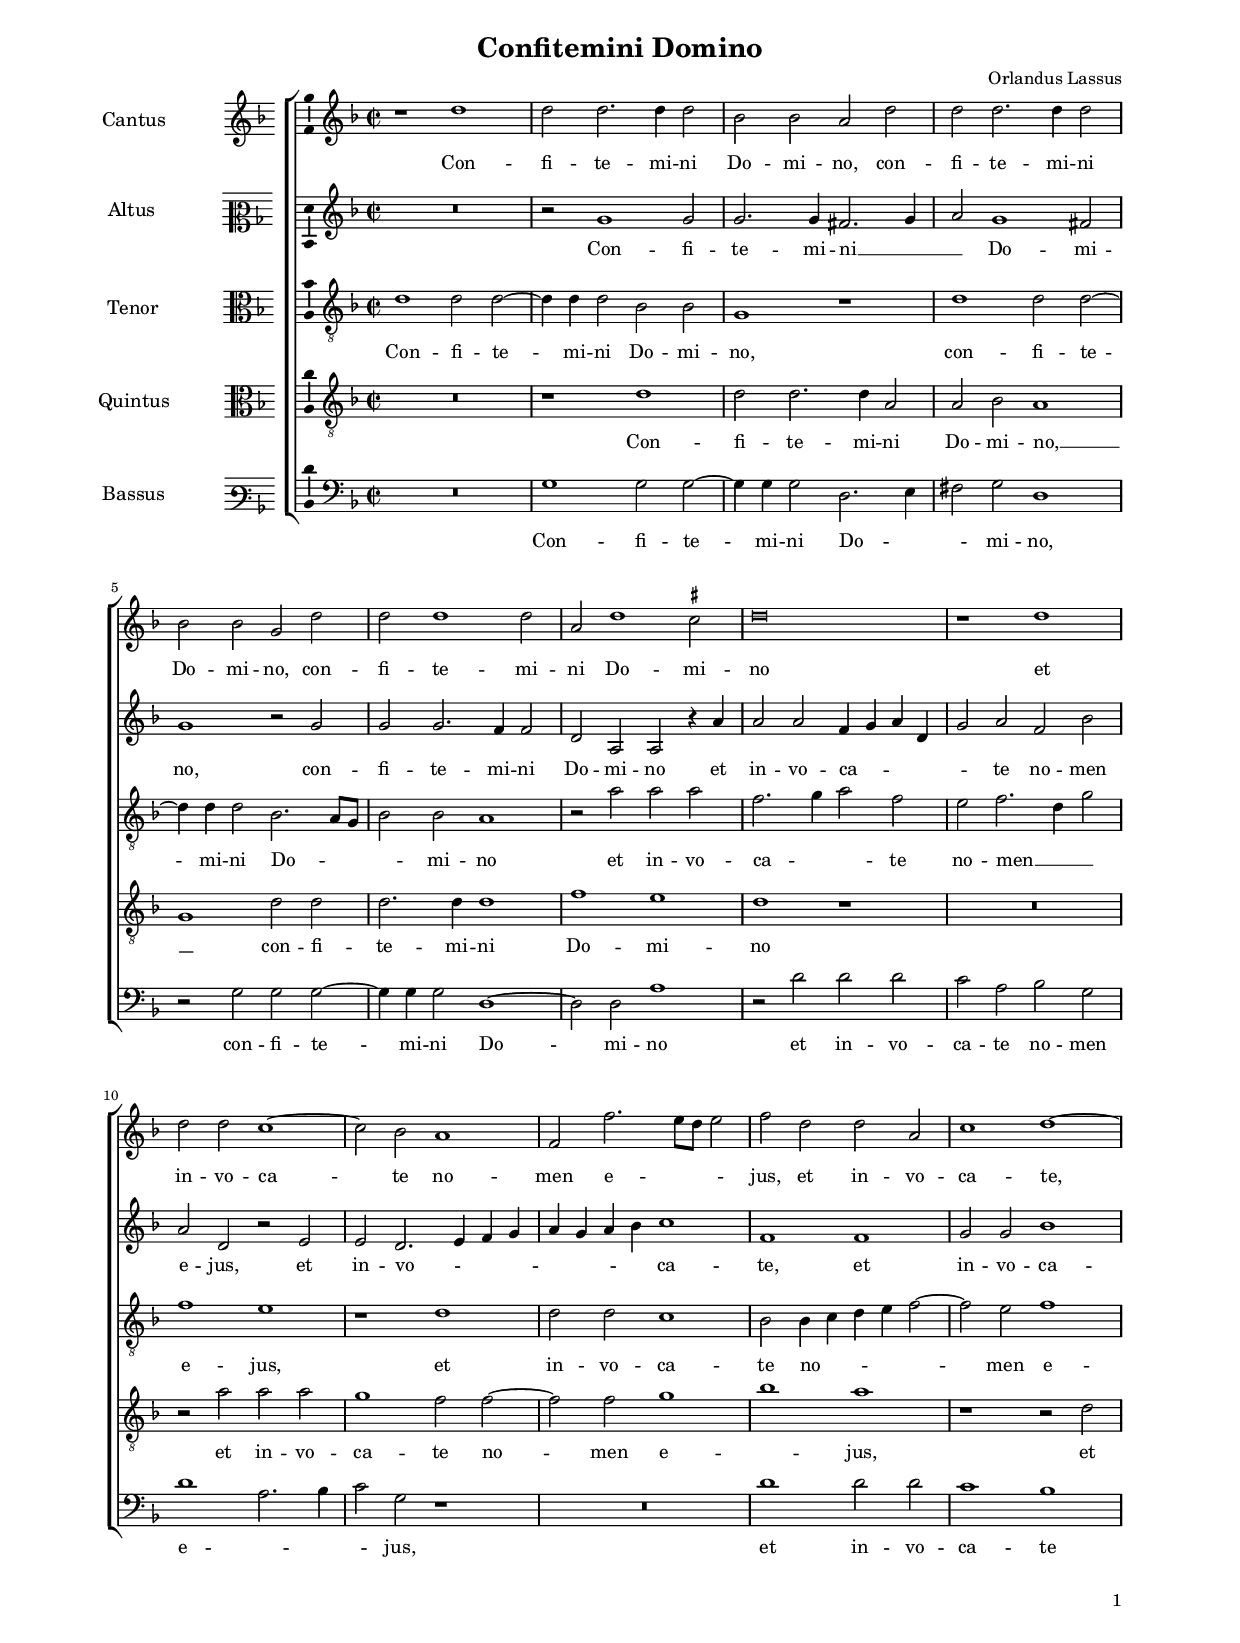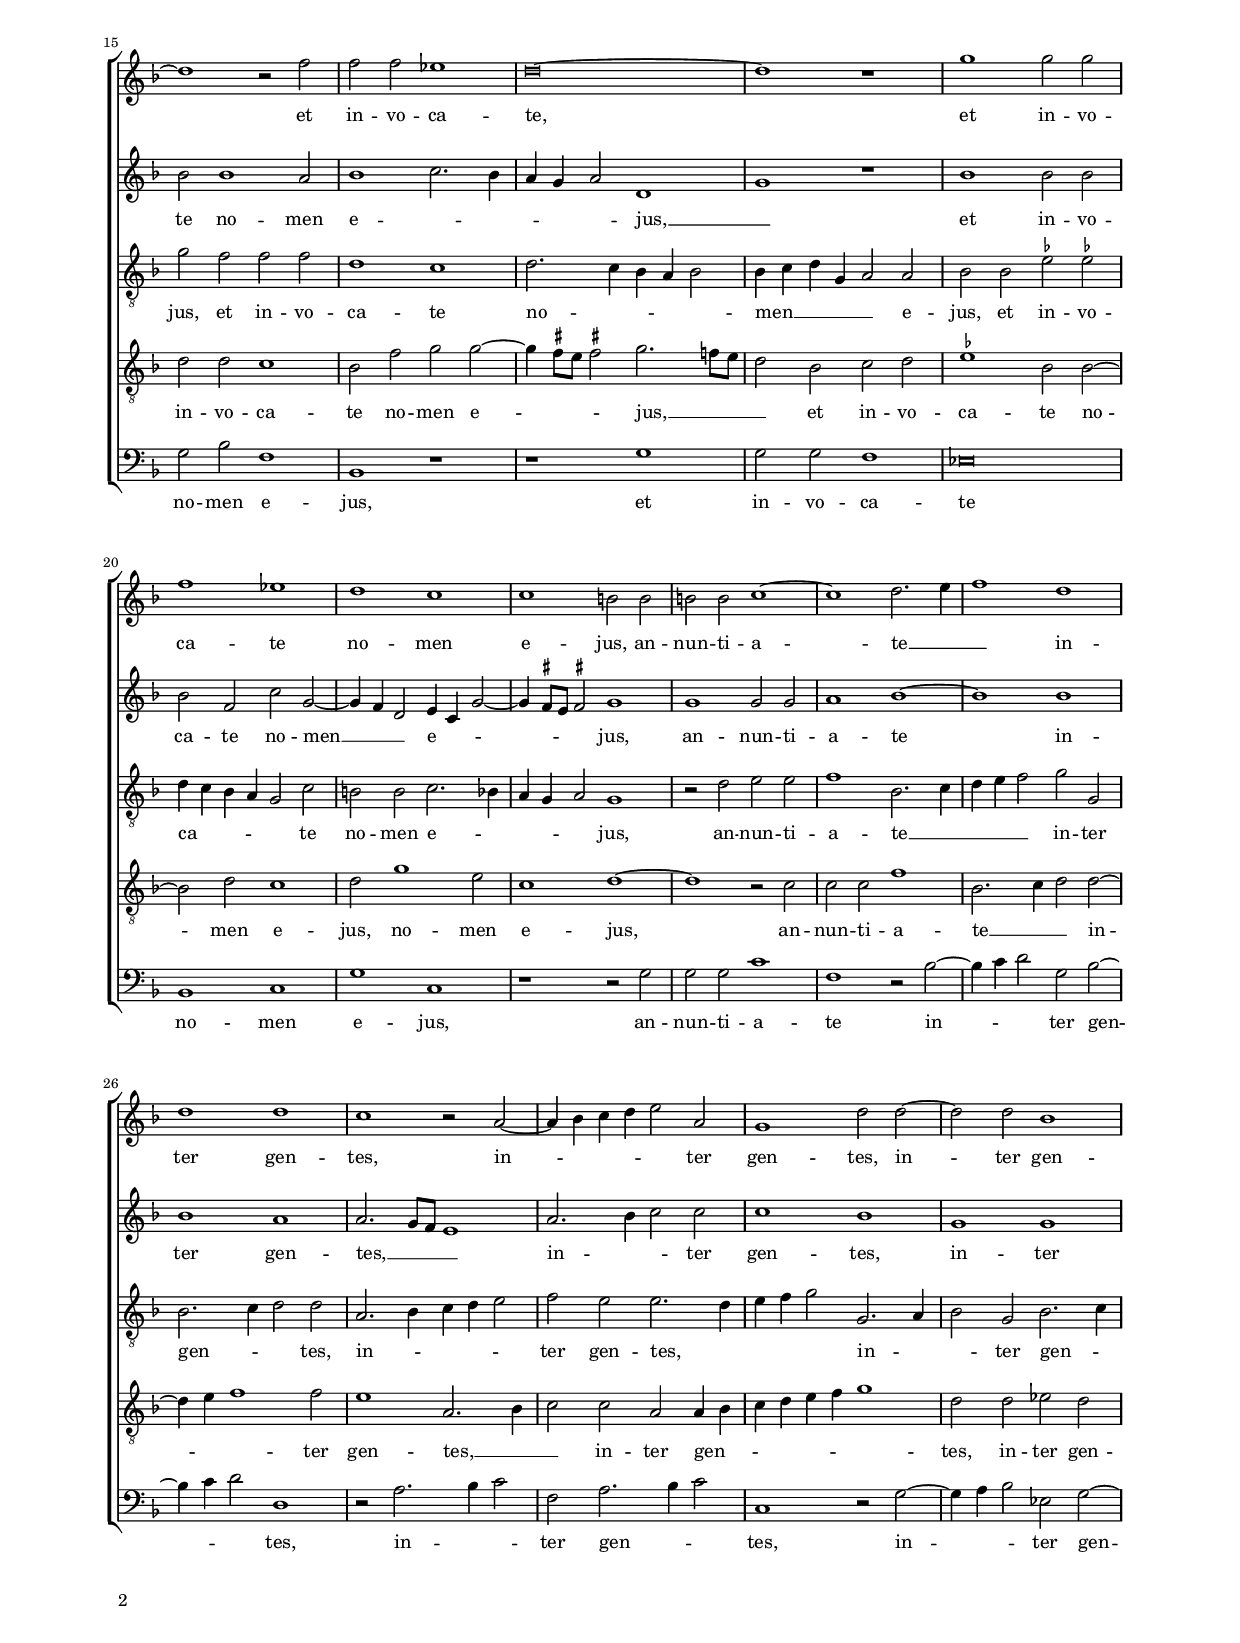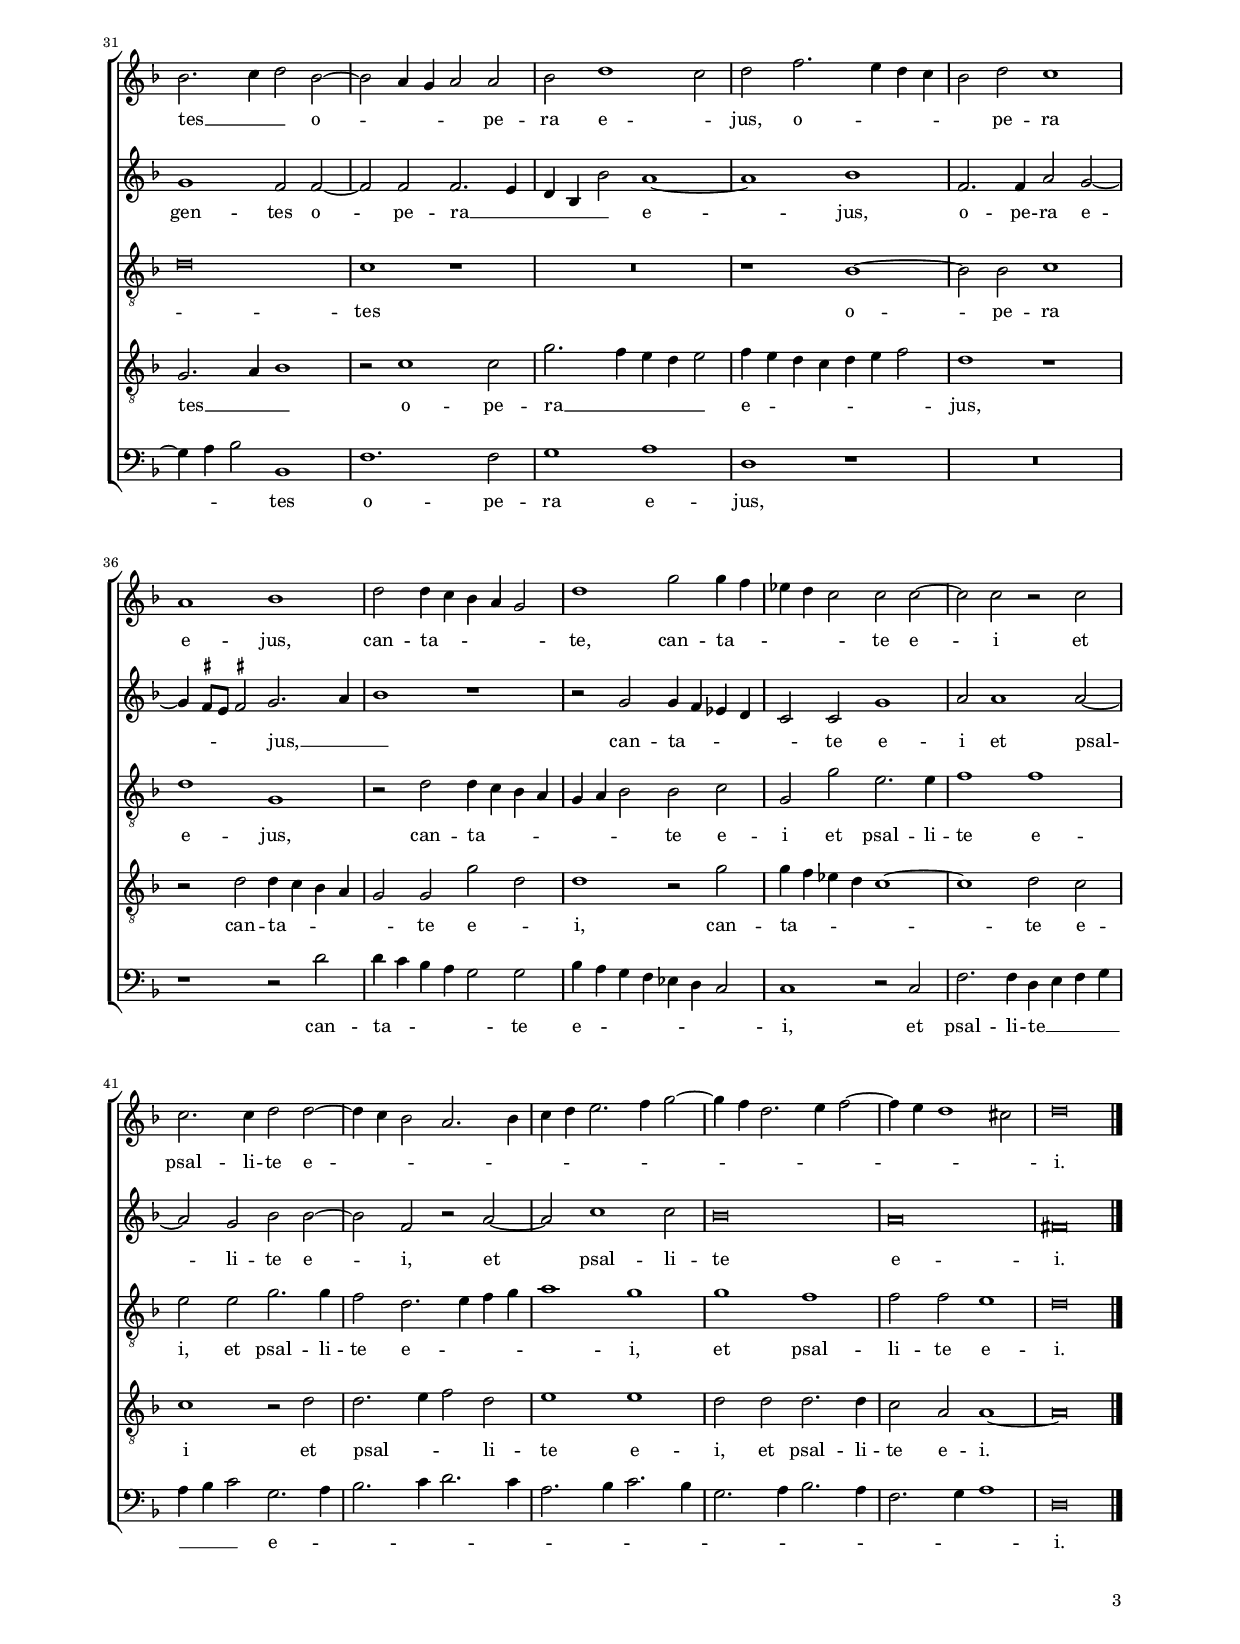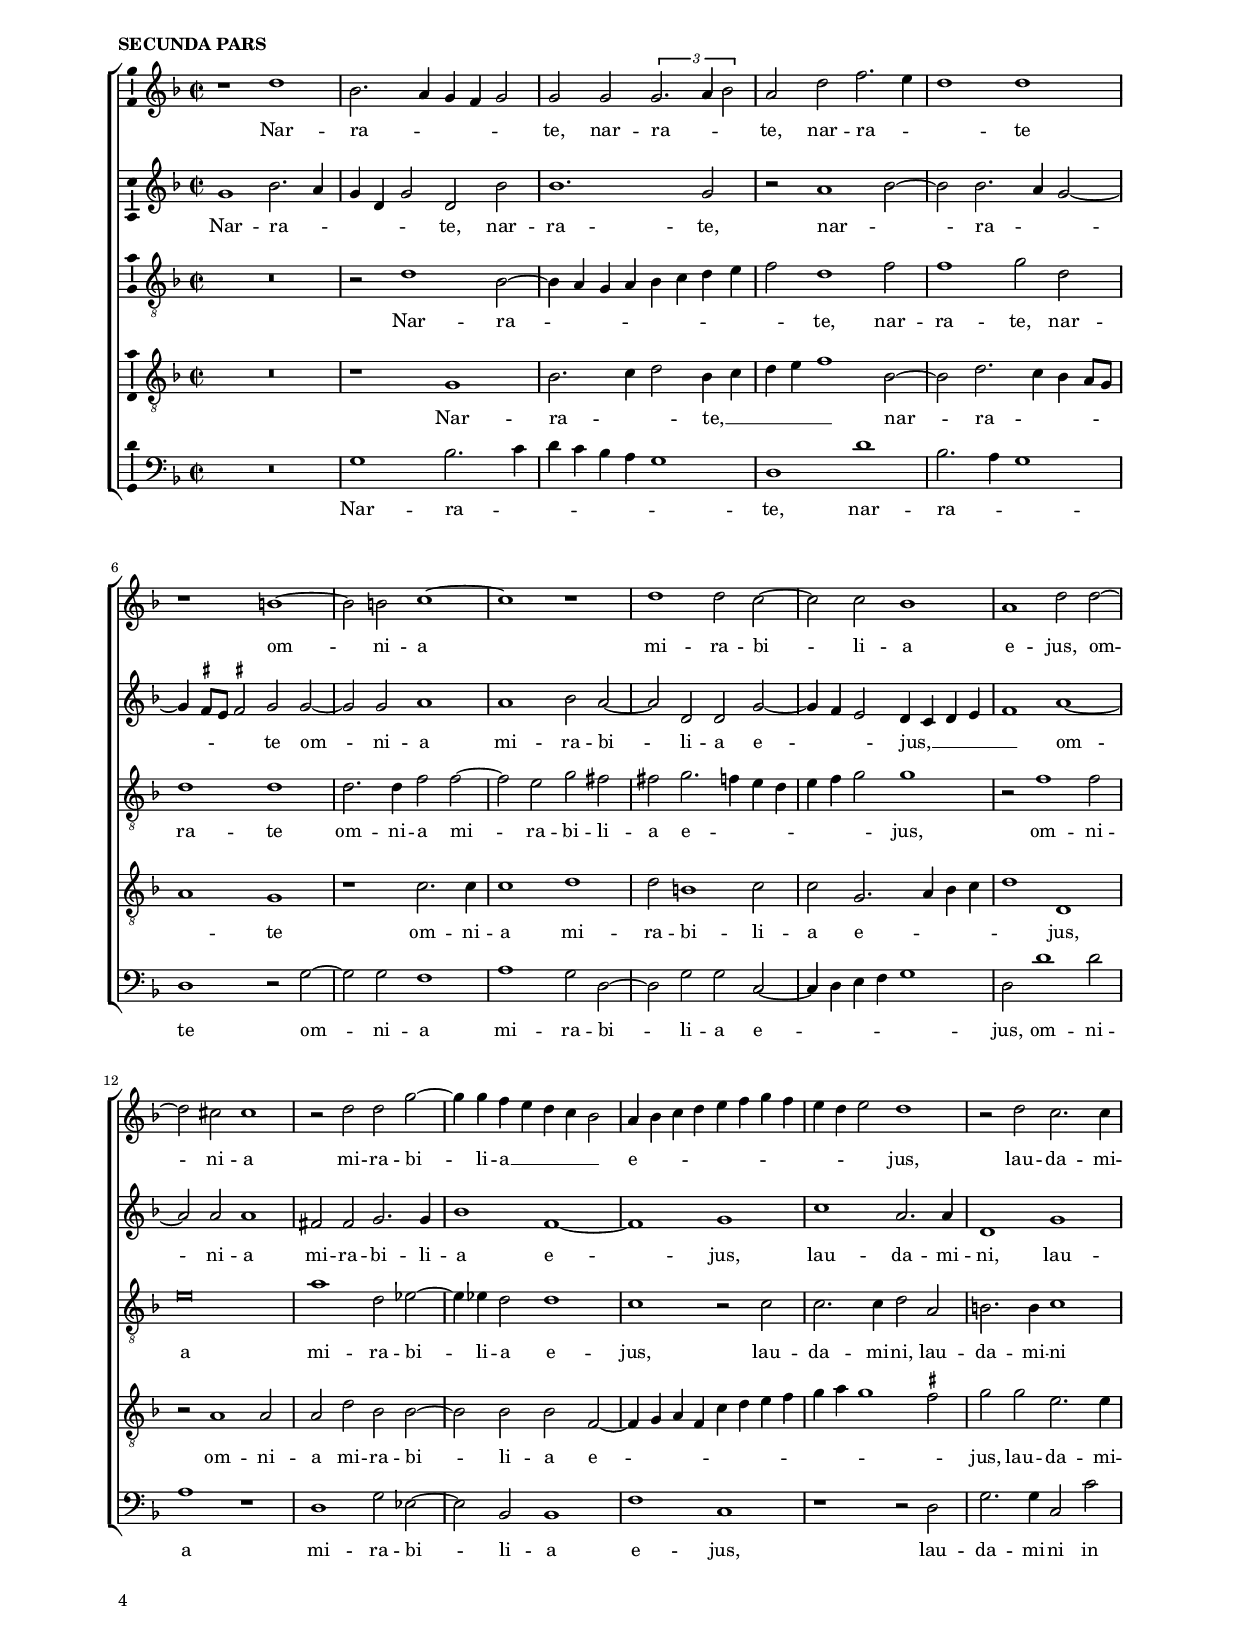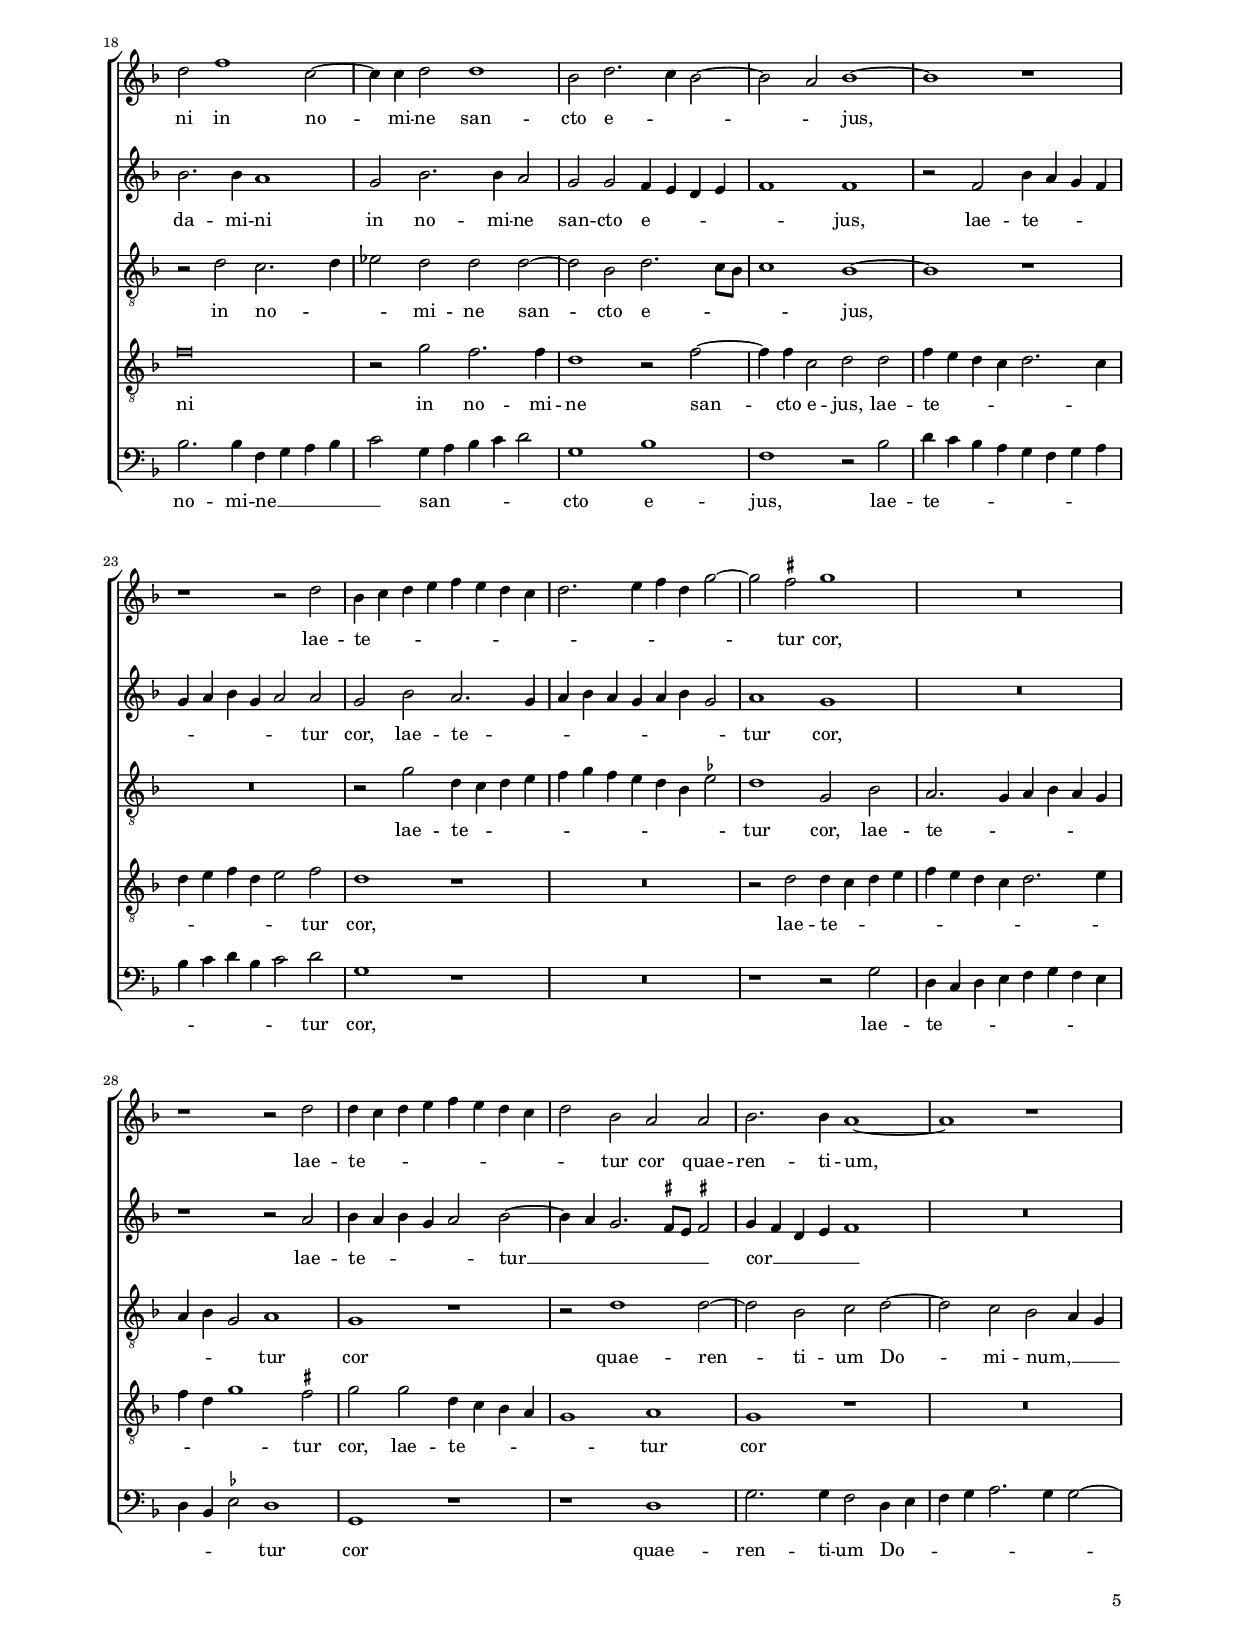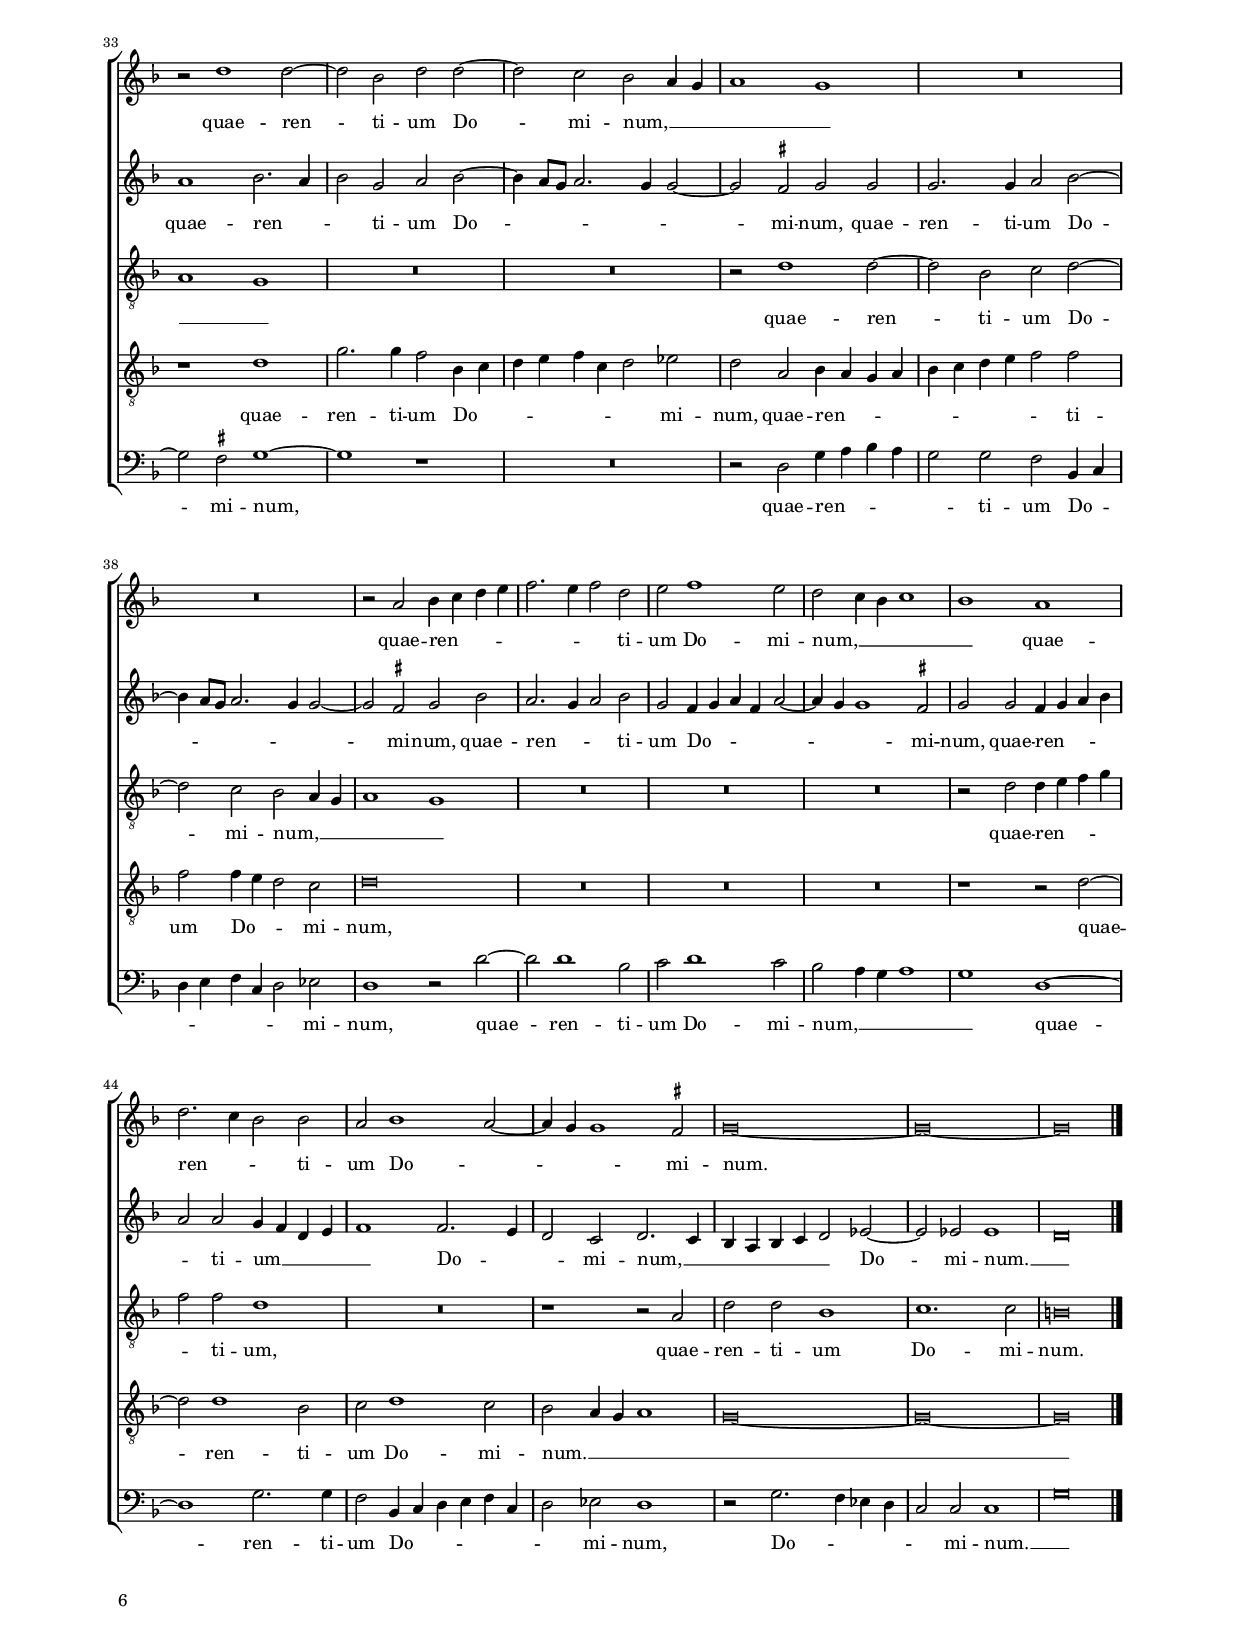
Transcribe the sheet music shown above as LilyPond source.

\header
{
  title="Confitemini Domino"
  composer="Orlandus Lassus"
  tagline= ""
}

\version "2.22.0"
\include "deutsch.ly"
#(set-global-staff-size 15)
#(ly:set-option 'point-and-click #f)

	
	ficta = { \once \set suggestAccidentals = ##t }
	
	forget = #(define-music-function (music) (ly:music?) #{
		\accidentalStyle forget
		$music
		\accidentalStyle default
		#})
    
    m = \melisma
    me = \melismaEnd


\paper
	{
	top-margin = 1.8 \cm
	bottom-margin = 1.2 \cm
	left-margin = 2 \cm
	right-margin = 2 \cm
	ragged-bottom = ##f
	ragged-last-bottom = ##t
	print-page-number = ##f
	score-system-spacing = #'((basic-distance . 16) (minimum-distance . 14) (padding . 5) (strechability . 150))
	system-system-spacing = #'((basic-distance . 16) (minimum-distance . 14) (padding . 5) (strechability . 150))
    oddFooterMarkup=\markup   \fill-line { "" \fromproperty #'page:page-number-string }
    evenFooterMarkup=\markup  \fill-line { \fromproperty #'page:page-number-string "" }
    last-bottom-spacing = #'((basic-distance . 12) (minimum-distance . 7) (padding . 4))
	systems-per-page = 3
    page-count = 6
%	min-systems-per-page = 3
	}

global = {
	\key f \major
	\time 2/2 \set Score.measureLength = #(ly:make-moment 2/1)
	\skip 1*2*46 \bar "|."
	}
	

incipitcantus = \markup { \score {
	{
	\set Staff.instrumentName = \markup { \fontsize #1 "Cantus" }
	\key f \major
	\clef violin
	s4 \bar ""
	}
	\layout  {
	raggedright = ##t
	line-width = 2\cm
	\context { \Staff \remove Time_signature_engraver }
	}} \hspace #1 }
      
      
incipitaltus = \markup { \score {
	{
	\set Staff.instrumentName = \markup { \fontsize #1 "Altus" }
	\key f \major
	\clef mezzosoprano
	s4 \bar ""
	}
	\layout  {
	raggedright = ##t
	line-width = 2\cm
	\context { \Staff \remove Time_signature_engraver }
	}} \hspace #1 }


incipittenor = \markup { \score {
	{
	\set Staff.instrumentName = \markup { \fontsize #1 "Tenor" }
	\key f \major
	\clef alto
	s4 \bar ""
	}
	\layout  {
	raggedright = ##t
	line-width = 2\cm
	\context { \Staff \remove Time_signature_engraver }
	}} \hspace #1 }
      
      
incipitquintus = \markup { \score {
	{
	\set Staff.instrumentName = \markup { \fontsize #1 "Quintus" }
	\key f \major
	\clef alto
	s4 \bar ""
	}
	\layout  {
	raggedright = ##t
	line-width = 2\cm
	\context { \Staff \remove Time_signature_engraver }
	}} \hspace #1 }
      
      
incipitbassus = \markup { \score {
	{
	\set Staff.instrumentName = \markup { \fontsize #1 "Bassus" }
	\key f \major
	\clef varbaritone
	s4 \bar ""
	}
	\layout  {
	raggedright = ##t
	line-width = 2\cm
	\context { \Staff \remove Time_signature_engraver }
	}} \hspace #1 }


cantus =  \relative c''
	{
	r1 d
	d2 d2. d4 d2
	b2 b a d
	d2 d2. d4 d2
%5
	b2 b g d' |
	d2 d1 d2
	a2 d1 \ficta cis2
	d\breve
	r1 d
%10
	d2 d c1~
	c2 b a1
	f2 f'2. \m e8 d e2 \me
	f2 d d a
	c1 d~
%15
	d1 r2 f |
	f2 f es1
	d\breve~
	d1 r
	g1 g2 g
%20
	f1 es |
	d1 c
	c1 h2 h
	h2 h c1~
	c1 d2. \m e4
%25
	f1 \me d |
	d1 d
	c1 r2 a~
	a4 \m b c d e2 \me a,
	g1 d'2 d~
%30
	d2 d b1 |
	b2. \m c4 d2 \me b~
	b2 \m a4 g a2 \me a
	b2 d1 \m c2 \me
	d2 f2. \m e4 d c
%35
	b2 \me d c1 |
	a1 b
	d2 d4 \m c b a g2 \me
	d'1 g2 g4 \m f
	es4 d c2 \me c c~
%40
	c2 c r c |
	c2. c4 d2 d~
	d4 \m c b2 a2. b4
	c4 d e2. f4 g2~
	g4 f d2. e4 f2~
%45
	f4 e d1 cis2 \me |
	d\breve |
	}
	

altus = \relative c'
    {
	R\breve
	r2 g'1 g2
	g2. g4 fis2. \m g4
	a2 \me g1 fis2
%5
	g1 r2 g |
	g2 g2. f4 f2
	d2 a a r4 a'
	a2 a f4 \m g a d,
	g2 \me a f b
%10
	a2 d, r e |
	e2 d2. \m e4 f g
	a4 g a b \me c1
	f,1 f
	g2 g b1
%15
	b2 b1 a2 |
	b1 \m c2. b4
	a4 g a2 \me d,1 \m
	g1 \me r
	b1 b2 b
%20
	b2 f c' g~ |
	g4 \m f d2 \me e4 \m c g'2~
	g4 \ficta fis8 e \ficta fis!2 \me g1
	g1 g2 g
	a1 b~
%25
	b1 b |
	b1 a
	a2. \m g8 f e1 \me
	a2. \m b4 c2 \me c
	c1 b
%30
	g1 g |
	g1 f2 f~
	f2 f f2. \m e4
	d4 b b'2 \me a1~
	a1 b
%35
	f2. f4 a2 g~ |
	g4 \m \ficta fis8 e \ficta fis!2 \me g2. \m a4
	b1 \me r
	r2 g g4 \m f es d
	c2 \me c g'1
%40
	a2 a1 a2~ |
	a2 g b b~
	b2 f r a~
	a2 c1 c2
	b\breve
%45
	a\breve |
	fis\breve |
	}


tenor = \relative c'
	{
	d1 d2 d~
	d4 d d2 b b
	g1 r
	d'1 d2 d~
%5
	d4 d d2 b2. \m a8 g |
	b2 \me b a1
	r2 a' a a
	f2. \m g4 a2 \me f
	e2 f2. \m d4 g2 \me
%10
	f1 e |
	r1 d
	d2 d c1
	b2 b4 \m c d e f2~
	f2 \me e f1
%15
	g2 f f f |
	d1 c
	d2. \m c4 b a b2 \me
	b4 \m c d g, a2 \me a
	b2 b \ficta es \ficta es!
%20
	d4 \m c b a g2 \me c |
	h2 h c2. \m b4
	a4 g a2 \me g1
	r2 d' e e
	f1 b,2. \m c4
%25
	d4 e f2 \me g g, |
	b2. \m c4 d2 \me d
	a2. \m b4 c d e2 \me
	f2 e e2. \m d4
	e4 f g2 \me g,2. \m a4
%30
	b2 \me g b2. \m c4 |
	d\breve \me
	c1 r
	R\breve
	r1 b~
%35
	b2 b c1 |
	d1 g,
	r2 d' d4 \m c b a
	g4 a b2 \me b c
	g2 g' e2. e4
%40
	f1 f |
	e2 e g2. g4
	f2 d2. \m e4 f g
	a1 \me g
	g1 f
%45
	f2 f e1 |
	d\breve |
	}


quintus = \relative c'
	{
	R\breve
	r1 d
	d2 d2. d4 a2
	a2 b a1 \m
%5
	g1 \me d'2 d |
	d2. d4 d1
	f1 e
	d1 r
	R\breve
%10
	r2 a' a a |
	g1 f2 f~
	f f g1 \m
	b1 \me a
	r1 r2 d,
%15
	d2 d c1 |
	b2 f' g g~
	g4 \m \ficta fis8 e \ficta fis!2 \me g2. \m f8 e
	d2 \me b c d
	\ficta es1 b2 b~
%20
	b2 d c1 |
	d2 g1 e2
	c1 d~
	d1 r2 c
	c2 c f1
%25
	b,2. \m c4 d2 \me d~ |
	d4 \m e f1 \me f2
	e1 a,2. \m b4
	c2 \me c a a4 \m b
	c4 d e f g1 \me
%30
	d2 d es d |
	g,2. \m a4 b1 \me
	r2 c1 c2
	g'2. \m f4 e d e2 \me
	f4 \m e d c d e f2 \me
%35
	d1 r |
	r2 d2 d4 \m c b a
	g2 \me g g' \m d \me 
	d1 r2 g
	g4 \m f es d c1~
%40
	c1 \me d2 c |
	c1 r2 d
	d2. \m e4 f2 \me d
	e1 e
	d2 d d2. d4
%45
	c2 a a1~ |
	a\breve |
	}


bassus = \relative c
	{
	R\breve
	g'1 g2 g~
	g4 g g2 d2. \m e4
	fis2 \me g d1
%5
	r2 g g g~ |
	g4 g g2 d1~
	d2 d a'1
	r2 d d d
	c2 a b g
%10
	d'1 \m a2. b4 |
	c2 \me g r1
	R\breve
	d'1 d2 d
	c1 b
%15
	g2 b f1 |
	b,1 r
	r1 g'
	g2 g f1
	es\breve
%20
	b1 c |
	g'1 c,
	r1 r2 g'
	g2 g c1
	f,1 r2 b~
%25
	b4 \m c d2 \me g, b~ |
	b4 \m c d2 \me d,1
	r2 a'2. \m b4 c2 \me
	f,2 a2. \m b4 c2 \me
	c,1 r2 g'~
%30
	g4 \m a b2 \me es,2 g~ |
	g4 \m a b2 \me b,1
	f'1. f2
	g1 a
	d,1 r
%35
	R\breve |
	r1 r2 d'
	d4 \m c b a g2 \me g
	b4 \m a g f es d c2 \me
	c1 r2 c
%40
	f2. f4 d \m e f g |
	a4 b c2 \me g2. \m a4
	b2. c4 d2. c4
	a2. b4 c2. b4
	g2. a4 b2. a4
%45
	f2. g4 a1 \me |
	d,\breve |
	}
	
lyricscantus = \lyricmode {
	Con -- fi -- te -- mi -- ni Do -- mi -- no,
	con -- fi -- te -- mi -- ni Do -- mi -- no,
	con -- fi -- te -- mi -- ni Do -- mi -- no
	et in -- vo -- ca -- te no -- men e -- jus,
	et in -- vo -- ca -- te,
	et in -- vo -- ca -- te,
	et in -- vo -- ca -- te no -- men e -- jus,
	an -- nun -- ti -- a -- te __ in -- ter gen -- tes,
	in -- ter gen -- tes,
	in -- ter gen -- tes __
	o -- pe -- ra e -- jus,
	o -- pe -- ra e -- jus,
	can -- ta -- te,
	can -- ta -- te e -- i et psal -- li -- te e -- i.
	}
	
	
lyricsaltus = \lyricmode {
	Con -- fi -- te -- mi -- ni __ Do -- mi -- no,
	con -- fi -- te -- mi -- ni Do -- mi -- no
	et in -- vo -- ca -- te no -- men e -- jus,
	et in -- vo -- ca -- te,
	et in -- vo -- ca -- te no -- men e -- jus, __
	et in -- vo -- ca -- te no -- men __ e -- jus,
	an -- nun -- ti -- a -- te in -- ter gen -- tes, __
	in -- ter gen -- tes,
	in -- ter gen -- tes
	o -- pe -- ra __ e -- jus,
	o -- pe -- ra e -- jus, __
	can -- ta -- te e -- i et psal -- li -- te e -- i,
	et psal -- li -- te e -- i.
	}
	

lyricstenor = \lyricmode {
	Con -- fi -- te -- mi -- ni Do -- mi -- no,
	con -- fi -- te -- mi -- ni Do -- mi -- no
	et in -- vo -- ca -- te no -- men __ e -- jus,
	et in -- vo -- ca -- te no -- men e -- jus,
	et in -- vo -- ca -- te no -- men __ e -- jus,
	et in -- vo -- ca -- te no -- men e -- jus,
	an -- nun -- ti -- a -- te __ in -- ter gen -- tes,
	in -- ter gen -- tes,
	in -- ter gen -- tes
	o -- pe -- ra e -- jus,
	can -- ta -- te e -- i et psal -- li -- te e -- i,
	et psal -- li -- te e -- i,
	et psal -- li -- te e -- i.
	}

	
lyricsquintus = \lyricmode {
	Con -- fi -- te -- mi -- ni Do -- mi -- no, __
	con -- fi -- te -- mi -- ni Do -- mi -- no
	et in -- vo -- ca -- te no -- men e -- jus,
	et in -- vo -- ca -- te no -- men e -- jus, __
	et in -- vo -- ca -- te no -- men e -- jus,
	no -- men e -- jus,
	an -- nun -- ti -- a -- te __ in -- ter gen -- tes, __
	in -- ter gen -- tes,
	in -- ter gen -- tes __
	o -- pe -- ra __ e -- jus,
	can -- ta -- te e -- i,
	can -- ta -- te e -- i et psal -- li -- te e -- i,
	et psal -- li -- te e -- i.
	}
	
	
lyricsbassus = \lyricmode {
	Con -- fi -- te -- mi -- ni Do -- mi -- no,
	con -- fi -- te -- mi -- ni Do -- mi -- no	
	et in -- vo -- ca -- te no -- men e -- jus,
	et in -- vo -- ca -- te no -- men e -- jus,
	et in -- vo -- ca -- te no -- men e -- jus,
	an -- nun -- ti -- a -- te in -- ter gen -- tes,
	in -- ter gen -- tes,
	in -- ter gen -- tes
	o -- pe -- ra e -- jus,
	can -- ta -- te e -- i,
	et psal -- li -- te __ e -- i.
	}
	

\score
{   \transpose c c {
	\new ChoirStaff \with { \override StaffGrouper.staff-staff-spacing.basic-distance = #12 }
	<<
	
	\new Staff << \global
	\new Voice="v1" {
		\set Staff.instrumentName=\incipitcantus
		\set Staff.midiInstrument = "reed organ"
		\clef "treble"
		\cantus }
	\new Lyrics \lyricsto "v1" {\lyricscantus }
	>>

	
	\new Staff << \global
	\new Voice="v2" {
		\set Staff.instrumentName=\incipitaltus
		\set Staff.midiInstrument = "reed organ"
		\clef "treble" 
		\altus}
	\new Lyrics \lyricsto "v2" {\lyricsaltus }
	>>

	
	\new Staff << \global
	\new Voice="v3" {
		\set Staff.instrumentName=\incipittenor
		\set Staff.midiInstrument = "reed organ"
		\clef "G_8"
		\tenor }
	\new Lyrics \lyricsto "v3" {\lyricstenor }
	>>
	
	
	\new Staff << \global
	\new Voice="v5" {
		\set Staff.instrumentName=\incipitquintus
		\set Staff.midiInstrument = "reed organ"
		\clef "G_8"
		\quintus}
	\new Lyrics \lyricsto "v5" {\lyricsquintus }
	>>
	
	
	\new Staff << \global
	\new Voice="v4" {
		\set Staff.instrumentName=\incipitbassus
		\set Staff.midiInstrument = "reed organ"
		\clef "bass" 
		\bassus }
	\new Lyrics \lyricsto "v4" {\lyricsbassus}
	>>
	
	>>
    } % transpose
		
\layout
	{
	indent = 3 \cm
	\context { \Staff \override TimeSignature.break-visibility = #end-of-line-invisible }
	\context { \Lyrics \override VerticalAxisGroup.nonstaff-relatedstaff-spacing.padding = #1.4 }
%	\context { \Lyrics \override LyricText.font-size = #1 }
	\context { \Staff \consists "Ambitus_engraver" }
	\context { \Score \override BarNumber.padding = #2 }
	\context { \Voice \override NoteHead.style = #'baroque }
	}
	

\midi
	{
    	\tempo 2 = 90
	}
	
}

%%%%%%%%%%%%%%%%%%%%  PARS SECUNDA


global = {
	\key f \major
	\time 2/2 \set Score.measureLength = #(ly:make-moment 2/1)
	\skip 1*2*49 \bar "|."
	}

	
cantus =  \relative c''
	{
	r1 d
	b2. \m a4 g f g2 \me
	g2 g \tuplet 3/2 { g2. \m a4 b2 \me }
	a2 d f2. \m e4
%5
	d1 \me d |
	r1 h~
	h2 h c1~
	c1 r
	d1 d2 c~
%10
	c2 c b1 |
	a1 d2 d~
	d2 cis cis1
	r2 d d g~
	g4 g f \m e d c b2 \me
%15
	a4 \m b c d e f g f |
	e4 d e2 \me d1
	r2 d c2. c4
	d2 f1 c2~
	c4 c d2 d1
%20
	b2 d2. \m c4 b2~ |
	b2 a \me b1~
	b1 r
	r1 r2 d
	b4 \m c d e f e d c
%25
	d2. e4 f d g2~ |
	g2 \me \ficta fis g1
	R\breve
	r1 r2 d
	d4 \m c d e f e d c
%30
	d2 \me b a a |
	b2. b4 a1~
	a1 r
	r2 d1 d2~
	d2 b d d~
%35
	d2 c b \m a4 g |
	a1 g \me
	R\breve
	R\breve
	r2 a b4 \m c d e
%40
	f2. e4 f2 \me d |
	e2 f1 e2
	d2 \m c4 b c1
	b1 \me a
	d2. \m c4 b2 \me b
%45
	a2 b1 \m a2~ |
	a4 g g1 \me \ficta fis2
	g\breve~
	g\breve~
	g\breve |
	}


altus = \relative c'
    {
	g'1 b2. \m a4
	g4 d g2 \me d b'
	b1. g2
	r2 a1 \m b2~
%5
	b2 \me b2. \m a4 g2~ |
	g4 \ficta fis8 e \ficta fis!2 \me g g~
	g2 g a1
	a1 b2 a~
	a2 d, d g~
%10
	g4 \m f e2 \me d4 \m c d e |
	f1 \me a~
	a2 a a1
	fis2 fis g2. g4
	b1 f~
%15
	f1 g |
	c1 a2. a4
	d,1 g
	b2. b4 a1
	g2 b2. b4 a2
%20
	g2 g f4 \m e d e |
	f1 \me f
	r2 f b4 \m a g f
	g4 a b g a2 \me a
	g2 b a2. \m g4
%25
	a4 b a g a b g2 \me |
	a1 g
	R\breve
	r1 r2 a
	b4 \m a b g a2 \me b~
%30
	b4 \m a g2. \ficta fis8 e \ficta fis!2 \me
	g4 \m f d e f1 \me
	R\breve
	a1 b2. \m a4
	b2 \me g a b~
%35
	b4 \m a8 g a2. g4 g2~ |
	g2 \me \ficta fis g g
	g2. g4 a2 b~
	b4 \m a8 g a2. g4 g2~
	g2 \me \ficta fis g b
%40
	a2. \m g4 a2 \me b |
	g2 f4 \m g a f a2~ |
	a4 g g1 \me \ficta fis2
	g2 g f4 \m g a b
	a2 \me a g4 \m f d e
%45
	f1 \me f2. \m e4 |
	d2 \me c d2. \m c4
	b4 a b c d2 \me es~
	es2 es es1 \m
	d\breve \me |
	}


tenor = \relative c'
	{
	R\breve
	r2 d1 b2~
	b4 \m a g a b c d e 
	f2 \me d1 f2
%5
	f1 g2 d |
	d1 d
	d2. d4 f2 f~
	f2 e g fis
	fis2 g2. \m f4 e d
%10
	e4 f g2 \me g1 |
	r2 f1 f2
	e\breve
	a1 d,2 es~
	es4 es d2 d1
%15
	c1 r2 c |
	c2. c4 d2 a
	h2. h4 c1
	r2 d c2. \m d4
	es2 \me d d d~
%20
	d2 b d2. \m c8 b |
	c1 \me b~
	b1 r
	R\breve
	r2 g' d4 \m c d e
%25
	f4 g f e d b \ficta es2 \me
	d1 g,2 b
	a2. \m g4 a b a g
	a4 b g2 \me a1
	g1 r
%30
	r2 d'1 d2~ |
	d2 b c d~
	d2 c b \m a4 g
	a1 g \me
	R\breve
%35
	R\breve |
	r2 d'1 d2~
	d2 b c d~
	d2 c b \m a4 g
	a1 g \me
%40
	R\breve |
	R\breve
	R\breve
	r2 d' d4 \m e f g
	f2 \me f d1
%45
	R\breve |
	r1 r2 a
	d2 d b1
	c1. c2
	h\breve |
	}


quintus = \relative c'
	{
	R\breve
	r1 g
	b2. \m c4 d2 \me b4 \m c
	d4 e f1 \me b,2~
%5
	b2 d2. \m c4 b a8 g |
	a1 \me g
	r1 c2. c4
	c1 d
	d2 h1 c2
%10
	c2 g2. \m a4 b c |
	d1 \me d,
	r2 a'1 a2
	a2 d b b~
	b2 b b f~
%15
	f4 \m g a f c' d e f |
	g4 a g1 \ficta fis2 \me
	g2 g e2. e4
	f\breve
	r2 g f2. f4
%20
	d1 r2 f~ |
	f4 f c2 d d
	f4 \m e d c d2. c4
	d4 e f d e2 \me f
	d1 r
%25
	R\breve |
	r2 d d4 \m c d e
	f4 e d c d2. e4
	f4 d g1 \me \ficta fis2
	g2 g d4 \m c b a
%30
	g1 \me a |
	g1 r
	R\breve
	r1 d'
	g2. g4 f2 b,4 \m c
%35
	d4 e f c d2 \me es |
	d2 a b4 \m a g a
	b4 c d e f2 \me f
	f2 f4 \m e d2 \me c
	d\breve
%40
	R\breve |
	R\breve
	R\breve
	r1 r2 d~
	d2 d1 b2
%45
	c2 d1 c2 |
	b2 \m a4 g a1
	g\breve~
	g\breve~
	g\breve \me |
	}


bassus = \relative c
	{
	R\breve
	g'1 b2. \m c4
	d4 c b a g1 \me
	d1 d'
%5
	b2. \m a4 g1 \me |
	d1 r2 g~
	g2 g f1
	a1 g2 d~
	d2 g g c,~
%10
	c4 \m d e f g1 \me |
	d2 d'1 d2
	a1 r
	d,1 g2 es~
	es b b1
%15
	f'1 c |
	r1 r2 d
	g2. g4 c,2 c'
	b2. b4 f4 \m g a b
	c2 \me g4 \m a b c d2 \me
%20
	g,1 b |
	f1 r2 b
	d4 \m c b a g f g a
	b4 c d b c2 \me d
	g,1 r
%25
	R\breve |
	r1 r2 g
	d4 \m c d e f g f e
	d4 b \ficta es2 \me d1
	g,1 r
%30
	r1 d' |
	g2. g4 f2 d4 \m e
	f4 g a2. g4 g2~
	g2 \me \ficta fis g1~
	g1 r
%35
	R\breve |
	r2 d g4 \m a b a
	g2 \me g f b,4 \m c
	d4 e f c d2 \me es
	d1 r2 d'~
%40
	d2 d1 b2 |
	c2 d1 c2
	b2 \m a4 g a1
	g1 \me d~
	d1 g2. g4
%45
	f2 b,4 \m c d e f c |
	d2 \me es d1
	r2 g2. \m f4 es d
	c2 \me c c1 \m
	g'\breve \me |
	}
	
lyricscantus = \lyricmode {
	Nar -- ra -- te,
	nar -- ra -- te,
	nar -- ra -- te om -- ni -- a mi -- ra -- bi -- li -- a e -- jus,
	om -- ni -- a mi -- ra -- bi -- li -- a __ e -- jus,
	lau -- da -- mi -- ni in no -- mi -- ne san -- cto  e -- jus,
	lae -- te -- tur cor,
	lae -- te -- tur cor quae -- ren -- ti -- um,
	quae -- ren -- ti -- um Do -- mi -- num, __
	quae -- ren -- ti -- um Do -- mi -- num, __
	quae -- ren -- ti -- um Do -- mi -- num.
	}


lyricsaltus = \lyricmode {
	Nar -- ra -- te,
	nar -- ra -- te,
	nar -- ra -- te om -- ni -- a mi -- ra -- bi -- li -- a e -- jus, __
	om -- ni -- a mi -- ra -- bi -- li -- a e -- jus,
	lau -- da -- mi -- ni,
	lau -- da -- mi -- ni in no -- mi -- ne san -- cto  e -- jus,
	lae -- te -- tur cor,
	lae -- te -- tur cor,
	lae -- te -- tur __ cor __ quae -- ren -- ti -- um Do -- mi -- num,
	quae -- ren -- ti -- um Do -- mi -- num,
	quae -- ren -- ti -- um Do -- mi -- num,
	quae -- ren -- ti -- um __ Do -- mi -- num, __
	Do -- mi -- num. __
	}


lyricstenor = \lyricmode {
	Nar -- ra -- te,
	nar -- ra -- te,
	nar -- ra -- te om -- ni -- a mi -- ra -- bi -- li -- a e -- jus,
	om -- ni -- a mi -- ra -- bi -- li -- a e -- jus,
	lau -- da -- mi -- ni,
	lau -- da -- mi -- ni in no -- mi -- ne san -- cto  e -- jus,
	lae -- te -- tur cor,
	lae -- te -- tur cor quae -- ren -- ti -- um Do -- mi -- num, __
	quae -- ren -- ti -- um Do -- mi -- num, __
	quae -- ren -- ti -- um,
	quae -- ren -- ti -- um Do -- mi -- num.
	}


lyricsquintus = \lyricmode {
	Nar -- ra -- te, __
	nar -- ra -- te om -- ni -- a mi -- ra -- bi -- li -- a e -- jus,
	om -- ni -- a mi -- ra -- bi -- li -- a e -- jus,
	lau -- da -- mi -- ni in no -- mi -- ne san -- cto  e -- jus,
	lae -- te -- tur cor,
	lae -- te -- tur cor,
	lae -- te -- tur cor quae -- ren -- ti -- um Do -- mi -- num,
	quae -- ren -- ti -- um Do -- mi -- num,
	quae -- ren -- ti -- um Do -- mi -- num. __
	}


lyricsbassus = \lyricmode {
	Nar -- ra -- te,
	nar -- ra -- te om -- ni -- a mi -- ra -- bi -- li -- a e -- jus,
	om -- ni -- a mi -- ra -- bi -- li -- a e -- jus,
	lau -- da -- mi -- ni in no -- mi -- ne __ san -- cto  e -- jus,
	lae -- te -- tur cor,
	lae -- te -- tur cor quae -- ren -- ti -- um Do -- mi -- num,
	quae -- ren -- ti -- um Do -- mi -- num,
	quae -- ren -- ti -- um Do -- mi -- num, __
	quae -- ren -- ti -- um Do -- mi -- num,
	Do -- mi -- num. __
	}


\score
{   \transpose c c {
	\new ChoirStaff \with { \override StaffGrouper.staff-staff-spacing.basic-distance = #12 }
	<<
	
	\new Staff <<\global
	\new Voice="v1" {
	  %\set Staff.instrumentName=Cantus
		\set Staff.midiInstrument = "reed organ"
		\clef "treble"
		\cantus }
	\new Lyrics \lyricsto "v1" {\lyricscantus }
	>>

	
	\new Staff << \global
	\new Voice="v2" {
	  %\set Staff.instrumentName=Altus
		\set Staff.midiInstrument = "reed organ"
		\clef "treble" 
		\altus}
	\new Lyrics \lyricsto "v2" {\lyricsaltus }
	>>

	
	\new Staff <<\global
	\new Voice="v3" {
	  %\set Staff.instrumentName=Tenor
		\set Staff.midiInstrument = "reed organ"
		\clef "G_8"
		\tenor }
	\new Lyrics \lyricsto "v3" {\lyricstenor }
	>>
	
	
	\new Staff << \global
	\new Voice="v5" {
	  %\set Staff.instrumentName=Quintus
		\set Staff.midiInstrument = "reed organ"
		\clef "G_8"
		\quintus}
	\new Lyrics \lyricsto "v5" {\lyricsquintus }
	>>
	
	
	\new Staff <<\global
	\new Voice="v4" {
	  %\set Staff.instrumentName=Bassus
		\set Staff.midiInstrument = "reed organ"
		\clef "bass" 
		\bassus }
	\new Lyrics \lyricsto "v4" {\lyricsbassus}
	>>
	
	>>
    } % transpose
		
\layout
	{
	indent = 0 \cm
	\context { \Staff \override TimeSignature.break-visibility = #end-of-line-invisible }
	\context { \Lyrics \override VerticalAxisGroup.nonstaff-relatedstaff-spacing.padding = #1.4 }
%	\context { \Lyrics \override LyricText.font-size = #1 }
	\context { \Staff \consists "Ambitus_engraver" }
	\context { \Score \override BarNumber.padding = #2 }
	\context { \Voice \override NoteHead.style = #'baroque }
	}

    \header { piece = \markup { \raise #2 \bold "SECUNDA PARS"} }
	
\midi
	{
    	\tempo 2 = 90
	}
	
}

% EOF
